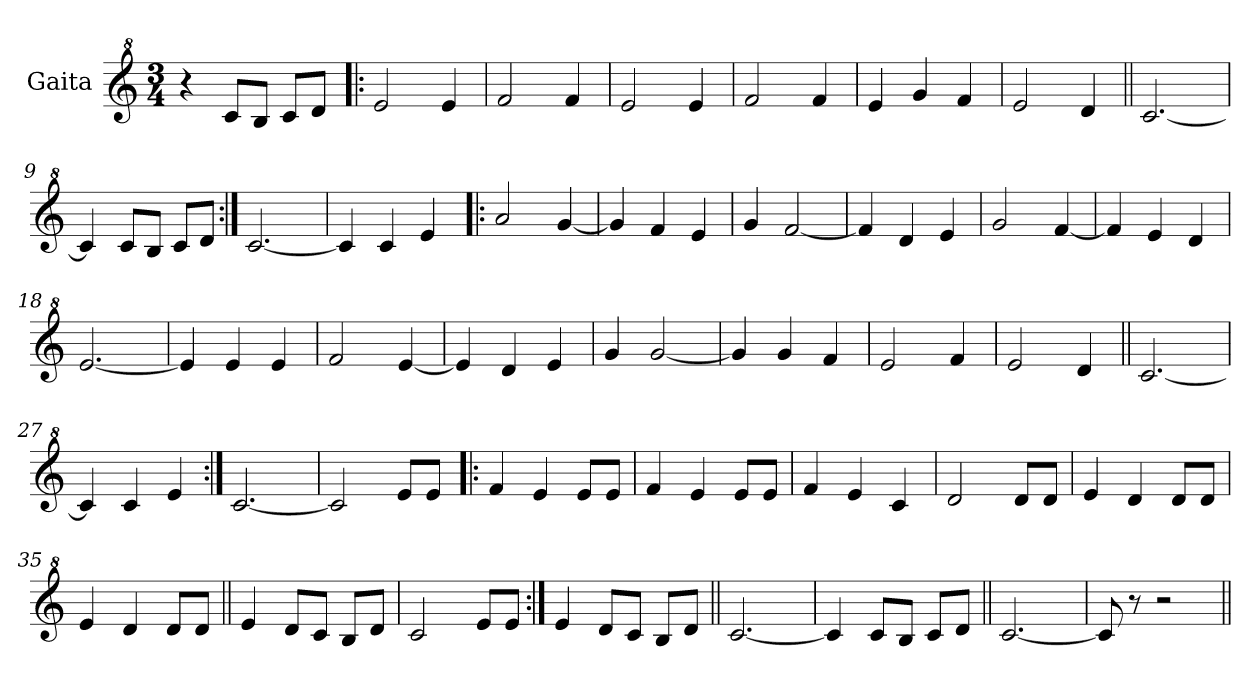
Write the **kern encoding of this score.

**kern
*part1
*staff1
*I"Gaita
*clefG^2
*k[]
*M3/4
*MM198
=1
4r
8cc/L
8b/J
8cc/L
8dd/J
=2!|:
2ee/
4ee/
=3
2ff/
4ff/
=4
2ee/
4ee/
=5
2ff/
4ff/
=6
4ee/
4gg/
4ff/
=7
2ee/
4dd/
=8||
[2.cc/
=9
4cc/]
8cc/L
8b/J
8cc/L
8dd/J
=10:|!
[2.cc/
=11
4cc/]
4cc/
4ee/
!!LO:LB:g=z
=12!|:
2aa/
[4gg/
=13
4gg/]
4ff/
4ee/
=14
4gg/
[2ff/
=15
4ff/]
4dd/
4ee/
=16
2gg/
[4ff/
=17
4ff/]
4ee/
4dd/
=18
[2.ee/
=19
4ee/]
4ee/
4ee/
=20
2ff/
[4ee/
=21
4ee/]
4dd/
4ee/
=22
4gg/
[2gg/
=23
4gg/]
4gg/
4ff/
=24
2ee/
4ff/
!!LO:LB:g=z
=25
2ee/
4dd/
=26||
[2.cc/
=27
4cc/]
4cc/
4ee/
=28:|!
[2.cc/
=29
2cc/]
8ee/L
8ee/J
=30!|:
4ff/
4ee/
8ee/L
8ee/J
=31
4ff/
4ee/
8ee/L
8ee/J
=32
4ff/
4ee/
4cc/
=33
2dd/
8dd/L
8dd/J
=34
4ee/
4dd/
8dd/L
8dd/J
=35
4ee/
4dd/
8dd/L
8dd/J
!!LO:LB:g=z
=36||
4ee/
8dd/L
8cc/J
8b/L
8dd/J
=37
2cc/
8ee/L
8ee/J
=38:|!
4ee/
8dd/L
8cc/J
8b/L
8dd/J
=39||
[2.cc/
=40
4cc/]
8cc/L
8b/J
8cc/L
8dd/J
=41||
[2.cc/
=42
8cc/]
8r
2r
=||
*-
